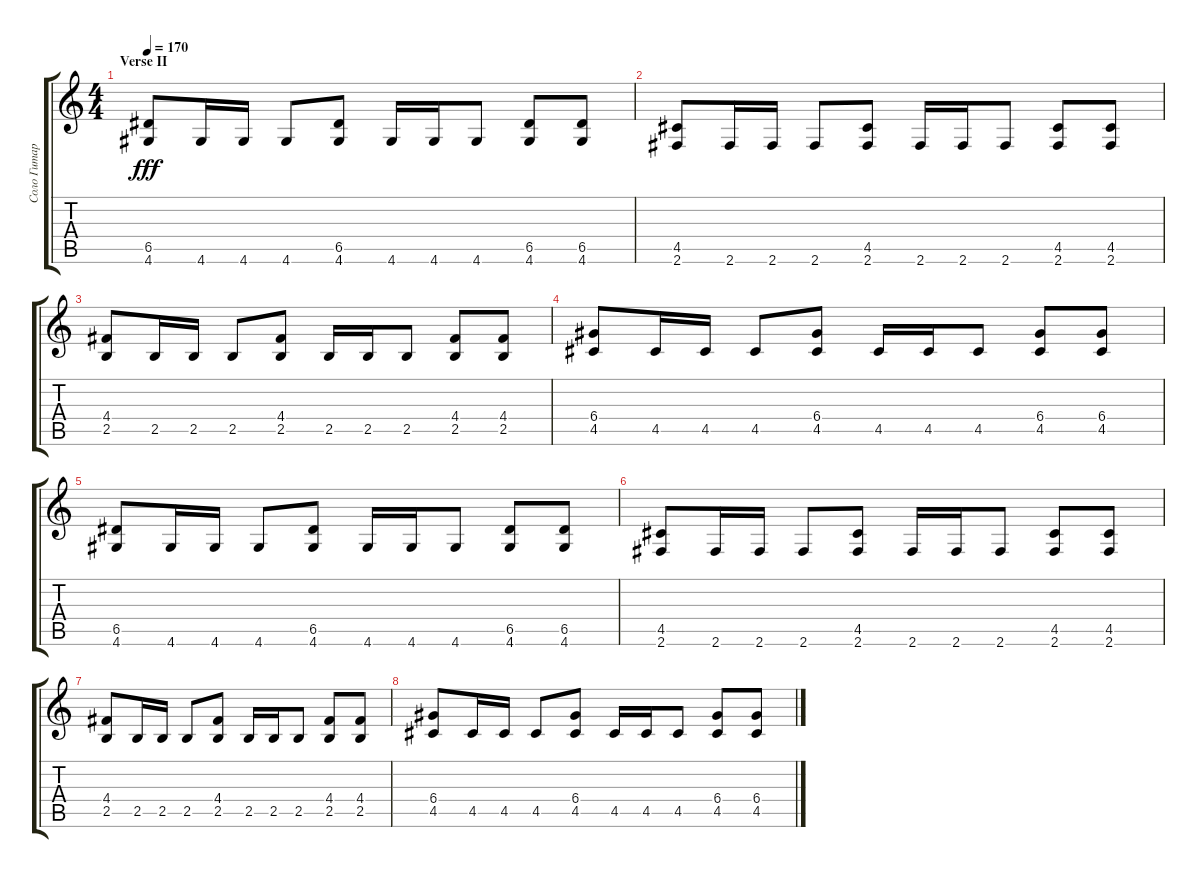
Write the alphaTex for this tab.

\track ("Соло Гитара" "Соло Гитар") {instrument overdrivenguitar}
\staff {score tabs}
\tuning (E4 B3 G3 D3 A2 E2) {hide}
\ts (4 4)
\section ("" "Verse II")
\tempo 170
\clef g2
\ks c
(6.5 4.6).8{dy fff} 4.6.16 4.6.16 4.6.8 (6.5 4.6).8 4.6.16 4.6.16 4.6.8 (6.5 4.6).8 (6.5 4.6).8 |
(4.5 2.6).8 2.6.16 2.6.16 2.6.8 (4.5 2.6).8 2.6.16 2.6.16 2.6.8 (4.5 2.6).8 (4.5 2.6).8 |
(4.4 2.5).8 2.5.16 2.5.16 2.5.8 (4.4 2.5).8 2.5.16 2.5.16 2.5.8 (4.4 2.5).8 (4.4 2.5).8 |
(6.4 4.5).8 4.5.16 4.5.16 4.5.8 (6.4 4.5).8 4.5.16 4.5.16 4.5.8 (6.4 4.5).8 (6.4 4.5).8 |
(6.5 4.6).8 4.6.16 4.6.16 4.6.8 (6.5 4.6).8 4.6.16 4.6.16 4.6.8 (6.5 4.6).8 (6.5 4.6).8 |
(4.5 2.6).8 2.6.16 2.6.16 2.6.8 (4.5 2.6).8 2.6.16 2.6.16 2.6.8 (4.5 2.6).8 (4.5 2.6).8 |
(4.4 2.5).8 2.5.16 2.5.16 2.5.8 (4.4 2.5).8 2.5.16 2.5.16 2.5.8 (4.4 2.5).8 (4.4 2.5).8 |
(6.4 4.5).8 4.5.16 4.5.16 4.5.8 (6.4 4.5).8 4.5.16 4.5.16 4.5.8 (6.4 4.5).8 (6.4 4.5).8
